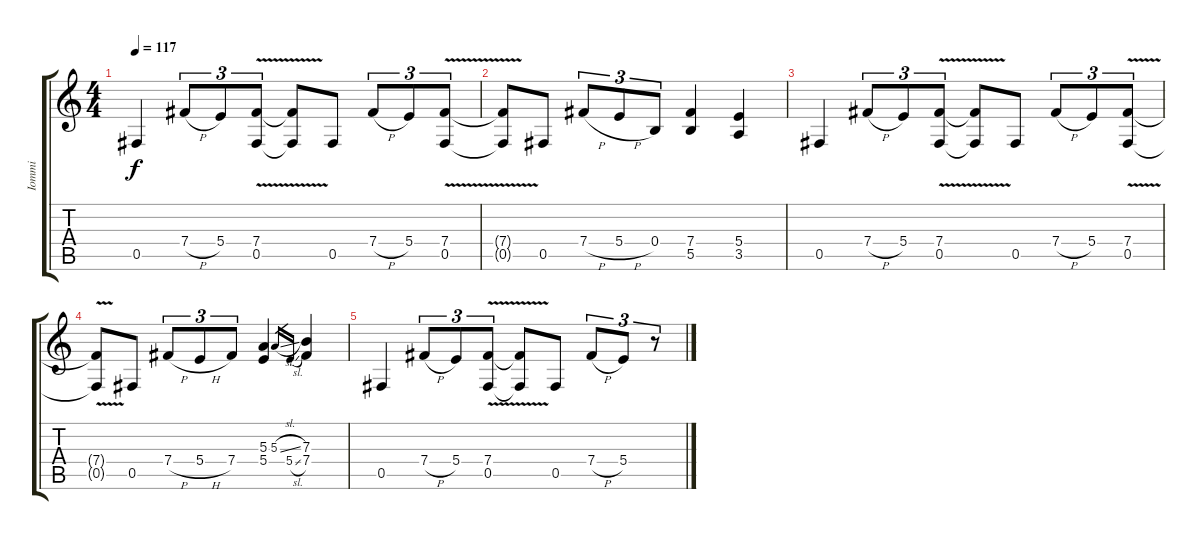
\track ("Iommi" "Iommi") {instrument distortionguitar}
\staff {score tabs}
\tuning (Db4 Ab3 E3 B2 Gb2 Db2) {hide}
\ts (4 4)
\tempo 117
\clef g2
\ks c
0.5.4{dy f} 7.4{h}.8{tu (3 2)} 5.4.8{tu (3 2)} (7.4{v} 0.5).8{tu (3 2)} (7.4{t} 0.5{t}).8 0.5.8 7.4{h}.8{tu (3 2)} 5.4.8{tu (3 2)} (7.4{v} 0.5).8{tu (3 2)} |
(7.4{t} 0.5{t}).8 0.5.8 7.4{h}.8{tu (3 2)} 5.4{h}.8{tu (3 2)} 0.4.8{tu (3 2)} (7.4 5.5).4 (5.4 3.5).4 |
0.5.4 7.4{h}.8{tu (3 2)} 5.4.8{tu (3 2)} (7.4{v} 0.5).8{tu (3 2)} (7.4{t} 0.5{t}).8 0.5.8 7.4{h}.8{tu (3 2)} 5.4.8{tu (3 2)} (7.4{v} 0.5).8{tu (3 2)} |
(7.4{t} 0.5{t}).8 0.5.8 7.4{h}.8{tu (3 2)} 5.4{h}.8{tu (3 2)} 7.4.8{tu (3 2)} (5.3 5.4).4 5.3{sl}.16{gr} 5.4{sl}.16{gr} (7.3 7.4).4 |
0.5.4 7.4{h}.8{tu (3 2)} 5.4.8{tu (3 2)} (7.4{v} 0.5).8{tu (3 2)} (7.4{t} 0.5{t}).8 0.5.8 7.4{h}.8{tu (3 2)} 5.4.8{tu (3 2)} r.8{tu (3 2)}
